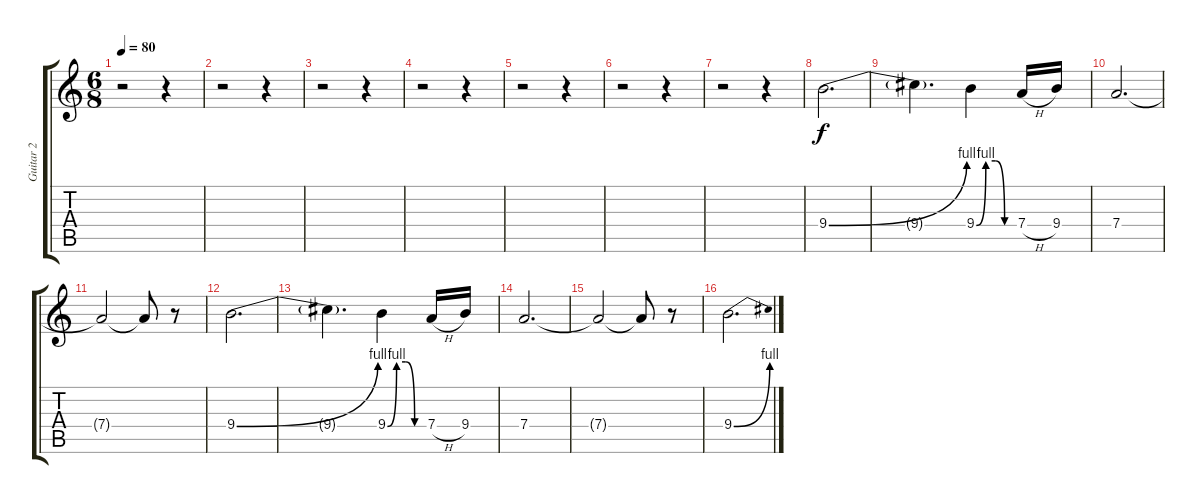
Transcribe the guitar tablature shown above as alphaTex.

\track ("Guitar 2" "Guitar 2") {instrument distortionguitar}
\staff {score tabs}
\tuning (E4 B3 G3 D3 A2 E2) {hide}
\ts (6 8)
\tempo 80
\clef g2
\ks c
r.2{dy f} r.4 |
r.2 r.4 |
r.2 r.4 |
r.2 r.4 |
r.2 r.4 |
r.2 r.4 |
r.2 r.4{volume 14 balance 12 instrument distortionguitar} |
9.4{be (bend 0 0 60 4)}.2{d} |
9.4{t}.4{d} 9.4{be (custom 0 0 15 4 30 4 45 0 60 0)}.4 7.4{h}.16 9.4.16 |
7.4.2{d} |
7.4{t}.2 7.4{t}.8 r.8 |
9.4{be (bend 0 0 60 4)}.2{d} |
9.4{t}.4{d} 9.4{be (custom 0 0 15 4 30 4 45 0 60 0)}.4 7.4{h}.16 9.4.16 |
7.4.2{d} |
7.4{t}.2 7.4{t}.8 r.8 |
9.4{be (bend 0 0 60 4)}.2{d}
